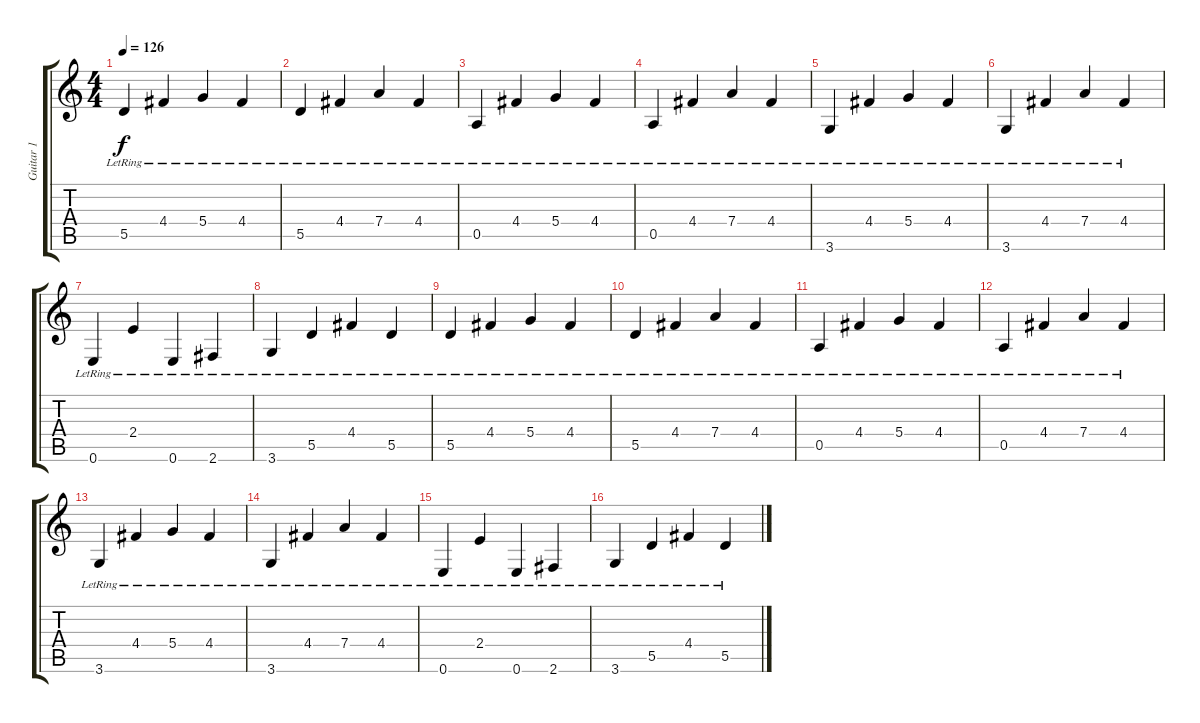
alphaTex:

\track ("Guitar 1" "Guitar 1") {instrument acousticguitarnylon}
\staff {score tabs}
\tuning (E4 B3 G3 D3 A2 E2) {hide}
\ts (4 4)
\tempo 126
\clef g2
\ks c
5.5{lr}.4{dy f} 4.4{lr}.4 5.4{lr}.4 4.4{lr}.4 |
5.5{lr}.4 4.4{lr}.4 7.4{lr}.4 4.4{lr}.4 |
0.5{lr}.4 4.4{lr}.4 5.4{lr}.4 4.4{lr}.4 |
0.5{lr}.4 4.4{lr}.4 7.4{lr}.4 4.4{lr}.4 |
3.6{lr}.4 4.4{lr}.4 5.4{lr}.4 4.4{lr}.4 |
3.6{lr}.4 4.4{lr}.4 7.4{lr}.4 4.4{lr}.4 |
0.6{lr}.4 2.4{lr}.4 0.6{lr}.4 2.6{lr}.4 |
3.6{lr}.4 5.5{lr}.4 4.4{lr}.4 5.5{lr}.4 |
5.5{lr}.4 4.4{lr}.4 5.4{lr}.4 4.4{lr}.4 |
5.5{lr}.4 4.4{lr}.4 7.4{lr}.4 4.4{lr}.4 |
0.5{lr}.4 4.4{lr}.4 5.4{lr}.4 4.4{lr}.4 |
0.5{lr}.4 4.4{lr}.4 7.4{lr}.4 4.4{lr}.4 |
3.6{lr}.4 4.4{lr}.4 5.4{lr}.4 4.4{lr}.4 |
3.6{lr}.4 4.4{lr}.4 7.4{lr}.4 4.4{lr}.4 |
0.6{lr}.4 2.4{lr}.4 0.6{lr}.4 2.6{lr}.4 |
3.6{lr}.4 5.5{lr}.4 4.4{lr}.4 5.5{lr}.4
